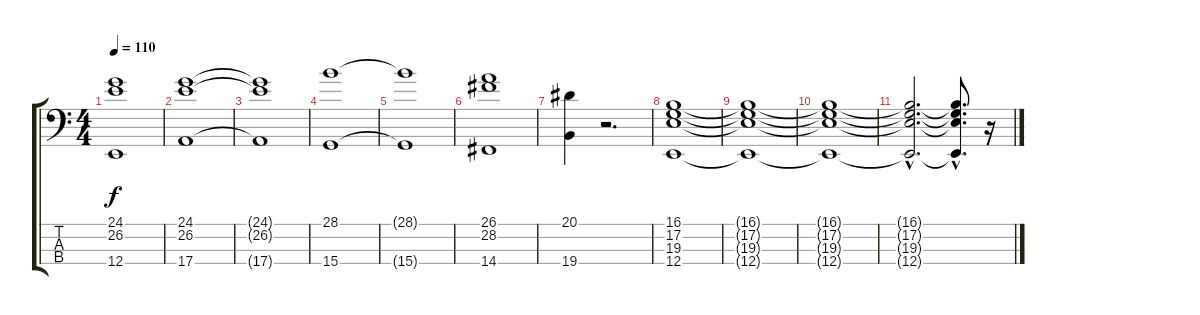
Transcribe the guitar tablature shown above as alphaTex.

\track "" {instrument synthstrings1}
\staff {score tabs}
\tuning (G2 D2 A1 E1) {hide}
\ts (4 4)
\tempo 110
\clef f4
\ks c
(24.1{t} 26.2{t} 12.4{t}).1{dy f} |
(24.1 26.2 17.4).1 |
(24.1{t} 26.2{t} 17.4{t}).1 |
(28.1 15.4).1 |
(28.1{t} 15.4{t}).1 |
(26.1 28.2 14.4).1 |
(20.1 19.4).4 r.2{d} |
(16.1 17.2 19.3 12.4).1 |
(16.1{t} 17.2{t} 19.3{t} 12.4{t}).1 |
(16.1{t} 17.2{t} 19.3{t} 12.4{t}).1 |
(16.1{hac t} 17.2{hac t} 19.3{hac t} 12.4{hac t}).2{d} (16.1{hac t} 17.2{hac t} 19.3{hac t} 12.4{hac t}).8{d} r.16
